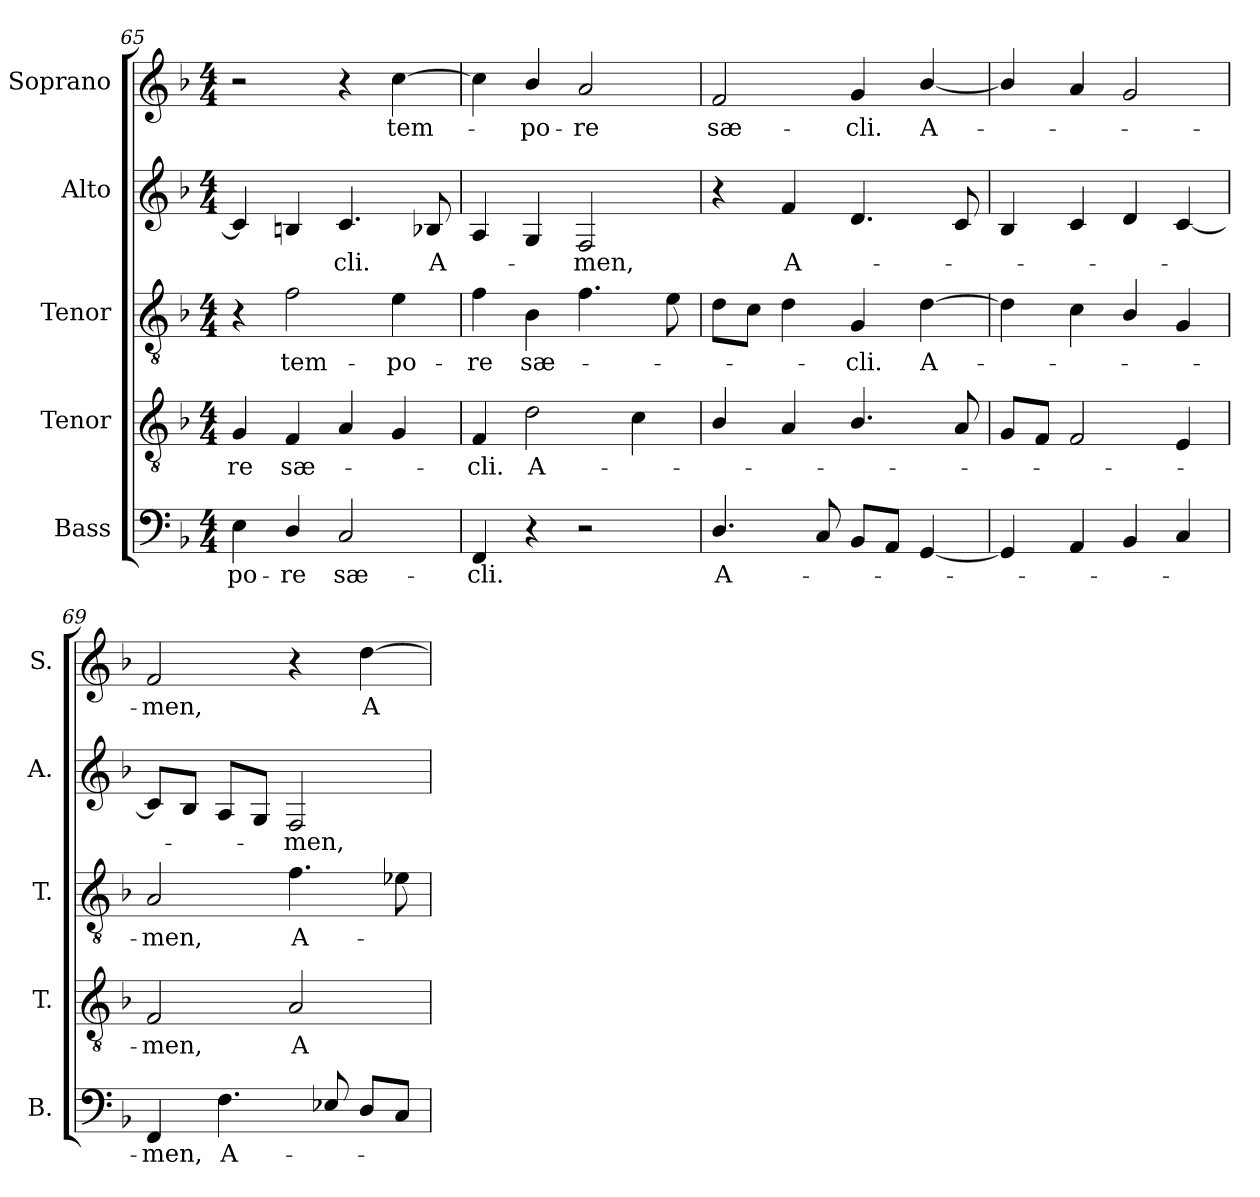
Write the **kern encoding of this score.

**kern	**text	**kern	**text	**kern	**text	**kern	**text	**kern	**text
*part5	*part5	*part4	*part4	*part3	*part3	*part2	*part2	*part1	*part1
*staff5	*staff5	*staff4	*staff4	*staff3	*staff3	*staff2	*staff2	*staff1	*staff1
*I"Bass	*	*I"Tenor	*	*I"Tenor	*	*I"Alto	*	*I"Soprano	*
*I'B.	*	*I'T.	*	*I'T.	*	*I'A.	*	*I'S.	*
*clefF4	*	*clefGv2	*	*clefGv2	*	*clefG2	*	*clefG2	*
*	*	*ITrd7c12	*	*ITrd7c12	*	*	*	*	*
*k[b-]	*	*k[b-]	*	*k[b-]	*	*k[b-]	*	*k[b-]	*
*F:	*	*F:	*	*F:	*	*F:	*	*F:	*
*M4/4	*	*M4/4	*	*M4/4	*	*M4/4	*	*M4/4	*
=65	=65	=65	=65	=65	=65	=65	=65	=65	=65
!	!LO:LY:b:color=#000000	!	!	!	!	!	!	!	!
!	!	!	!LO:LY:b:color=#000000	!	!	!	!	!	!
4Ei\	-po-	4GGi/	-re	4r	.	4ci/]	.	2r	.
!	!LO:LY:b:color=#000000	!	!	!	!	!	!	!	!
!	!	!	!LO:LY:b:color=#000000	!	!	!	!	!	!
!	!	!	!	!	!LO:LY:b:color=#000000	!	!	!	!
4Di/	-re	4FFi/	sæ-	2Fi\	tem-	4Bni/	.	.	.
!	!LO:LY:b:color=#000000	!	!	!	!	!	!	!	!
!	!	!	!	!	!	!	!LO:LY:b:color=#000000	!	!
2Ci/	sæ-	4AAi/	.	.	.	4.ci/	-cli.	4r	.
!	!	!	!	!	!LO:LY:b:color=#000000	!	!	!	!
!	!	!	!	!	!	!	!	!	!LO:LY:b:color=#000000
.	.	4GGi/	.	4Ei\	-po-	.	.	[4cci\	tem-
!	!	!	!	!	!	!	!LO:LY:b:color=#000000	!	!
.	.	.	.	.	.	8B-Xi/	A-	.	.
!!LO:LB:g=z
=66	=66	=66	=66	=66	=66	=66	=66	=66	=66
!	!LO:LY:b:color=#000000	!	!	!	!	!	!	!	!
!	!	!	!LO:LY:b:color=#000000	!	!	!	!	!	!
!	!	!	!	!	!LO:LY:b:color=#000000	!	!	!	!
4FFi/	-cli.	4FFi/	-cli.	4Fi\	-re	4Ai/	.	4cci\]	.
!	!	!	!LO:LY:b:color=#000000	!	!	!	!	!	!
!	!	!	!	!	!LO:LY:b:color=#000000	!	!	!	!
!	!	!	!	!	!	!	!	!	!LO:LY:b:color=#000000
4r	.	2Di\	A-	4BB-i\	sæ-	4Gi/	.	4b-i/	-po-
!	!	!	!	!	!	!	!LO:LY:b:color=#000000	!	!
!	!	!	!	!	!	!	!	!	!LO:LY:b:color=#000000
2r	.	.	.	4.Fi\	.	2Fi/	-men,	2ai/	-re
.	.	4Ci\	.	.	.	.	.	.	.
.	.	.	.	8Ei\	.	.	.	.	.
=67	=67	=67	=67	=67	=67	=67	=67	=67	=67
!	!LO:LY:b:color=#000000	!	!	!	!	!	!	!	!
!	!	!	!	!	!	!	!	!	!LO:LY:b:color=#000000
4.Di/	A-	4BB-i/	.	8Di\L	.	4r	.	2fi/	sæ-
.	.	.	.	8Ci\J	.	.	.	.	.
!	!	!	!	!	!	!	!LO:LY:b:color=#000000	!	!
.	.	4AAi/	.	4Di\	.	4fi/	A-	.	.
8Ci/	.	.	.	.	.	.	.	.	.
!	!	!	!	!	!LO:LY:b:color=#000000	!	!	!	!
!	!	!	!	!	!	!	!	!	!LO:LY:b:color=#000000
8BB-i/L	.	4.BB-i/	.	4GGi/	-cli.	4.di/	.	4gi/	-cli.
8AAi/J	.	.	.	.	.	.	.	.	.
!	!	!	!	!	!LO:LY:b:color=#000000	!	!	!	!
!	!	!	!	!	!	!	!	!	!LO:LY:b:color=#000000
[4GGi/	.	.	.	[4Di\	A-	.	.	[4b-i/	A-
.	.	8AAi/	.	.	.	8ci/	.	.	.
=68	=68	=68	=68	=68	=68	=68	=68	=68	=68
4GGi/]	.	8GGi/L	.	4Di\]	.	4B-i/	.	4b-i/]	.
.	.	8FFi/J	.	.	.	.	.	.	.
4AAi/	.	2FFi/	.	4Ci\	.	4ci/	.	4ai/	.
4BB-i/	.	.	.	4BB-i/	.	4di/	.	2gi/	.
4Ci/	.	4EEi/	.	4GGi/	.	[4ci/	.	.	.
=69	=69	=69	=69	=69	=69	=69	=69	=69	=69
!	!LO:LY:b:color=#000000	!	!	!	!	!	!	!	!
!	!	!	!LO:LY:b:color=#000000	!	!	!	!	!	!
!	!	!	!	!	!LO:LY:b:color=#000000	!	!	!	!
!	!	!	!	!	!	!	!	!	!LO:LY:b:color=#000000
4FFi/	-men,	2FFi/	-men,	2AAi/	-men,	8ci/L]	.	2fi/	-men,
.	.	.	.	.	.	8B-i/J	.	.	.
!	!LO:LY:b:color=#000000	!	!	!	!	!	!	!	!
4.Fi\	A-	.	.	.	.	8Ai/L	.	.	.
.	.	.	.	.	.	8Gi/J	.	.	.
!	!	!	!LO:LY:b:color=#000000	!	!	!	!	!	!
!	!	!	!	!	!LO:LY:b:color=#000000	!	!	!	!
!	!	!	!	!	!	!	!LO:LY:b:color=#000000	!	!
.	.	2AAi/	A-	4.Fi\	A-	2Fi/	-men,	4r	.
8E-Xi/	.	.	.	.	.	.	.	.	.
!	!	!	!	!	!	!	!	!	!LO:LY:b:color=#000000
8Di/L	.	.	.	.	.	.	.	[4ddi\	A-
8Ci/J	.	.	.	8E-Xi\	.	.	.	.	.
=	=	=	=	=	=	=	=	=	=
*-	*-	*-	*-	*-	*-	*-	*-	*-	*-
